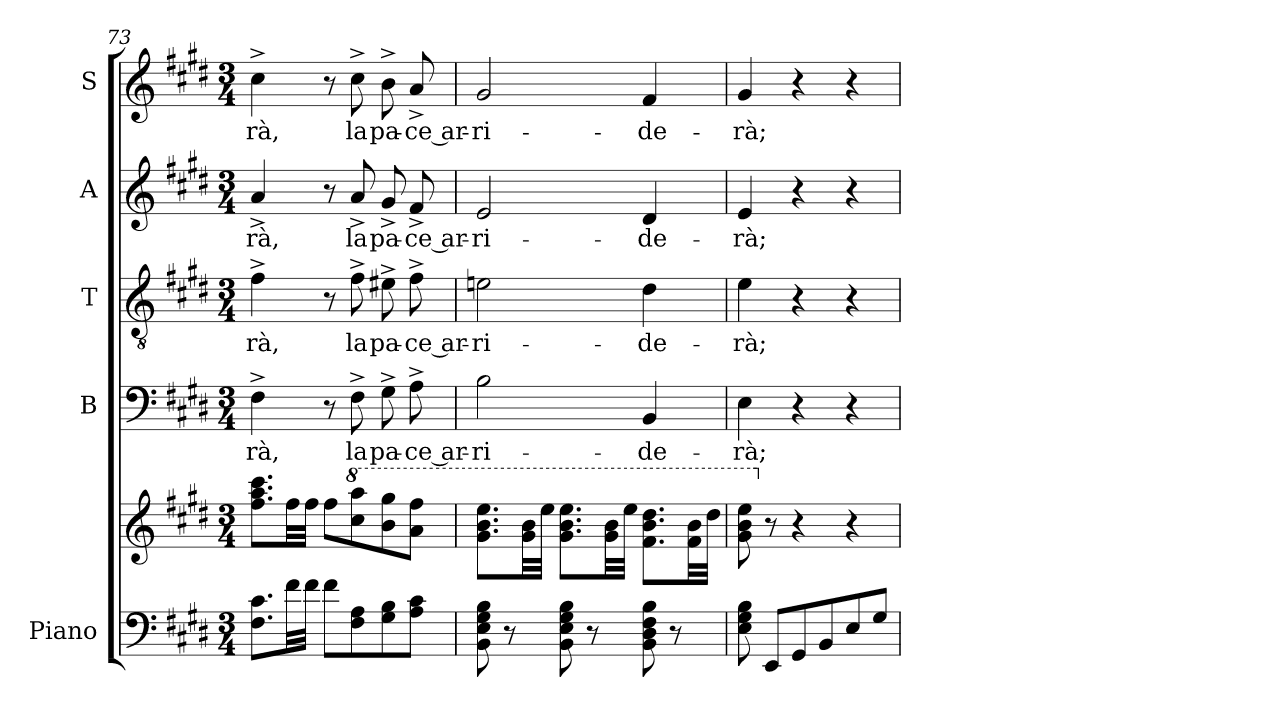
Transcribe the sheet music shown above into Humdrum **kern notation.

**kern	**kern	**kern	**text	**kern	**text	**kern	**text	**kern	**text
*part5	*part5	*part4	*part4	*part3	*part3	*part2	*part2	*part1	*part1
*staff6	*staff5	*staff4	*staff4	*staff3	*staff3	*staff2	*staff2	*staff1	*staff1
*I"Piano	*	*I"B	*	*I"T	*	*I"A	*	*I"S	*
*I'Pno	*	*I'B	*	*I'T	*	*I'A	*	*I'S	*
!!LO:PB:g=z
*clefF4	*clefG2	*clefF4	*	*clefGv2	*	*clefG2	*	*clefG2	*
*k[f#c#g#d#]	*k[f#c#g#d#]	*k[f#c#g#d#]	*	*k[f#c#g#d#]	*	*k[f#c#g#d#]	*	*k[f#c#g#d#]	*
*M3/4	*M3/4	*M3/4	*	*M3/4	*	*M3/4	*	*M3/4	*
=73	=73	=73	=73	=73	=73	=73	=73	=73	=73
8.F#\ 8.c#\L	8.ff#\ 8.aa\ 8.ccc#\L	4F#^\	-rà,	4f#^\	-rà,	4a^/	-rà,	4cc#^\	-rà,
32f#\LL	32ff#\LL	.	.	.	.	.	.	.	.
32f#\JJJ	32ff#\JJJ	.	.	.	.	.	.	.	.
8f#\L	8ff#\L	8r	.	8r	.	8r	.	8r	.
*	*8va	*	*	*	*	*	*	*	*
8F#\ 8A\	8ccc#\ 8aaa\	8F#^\	la	8f#^\	la	8a^/	la	8cc#^\	la
8G#\ 8B\	8bb\ 8ggg#\	8G#^\	pa-	8e#X^\	pa-	8g#^/	pa-	8b^\	pa-
8A\ 8c#\J	8aa\ 8fff#\J	8A^\	-ce ar-	8f#^\	-ce ar-	8f#^/	-ce ar-	8a^/	-ce ar-
=74	=74	=74	=74	=74	=74	=74	=74	=74	=74
8BB\ 8E\ 8G#\ 8B\	8.gg#\ 8.bb\ 8.eee\L	2B\	-ri-	2en\	-ri-	2e/	-ri-	2g#/	-ri-
8r	.	.	.	.	.	.	.	.	.
.	32gg#\ 32bb\LL	.	.	.	.	.	.	.	.
.	32eee\JJJ	.	.	.	.	.	.	.	.
8BB\ 8E\ 8G#\ 8B\	8.gg#\ 8.bb\ 8.eee\L	.	.	.	.	.	.	.	.
8r	.	.	.	.	.	.	.	.	.
.	32gg#\ 32bb\LL	.	.	.	.	.	.	.	.
.	32eee\JJJ	.	.	.	.	.	.	.	.
8BB\ 8D#\ 8F#\ 8B\	8.ff#\ 8.bb\ 8.ddd#\L	4BB/	-de-	4d#\	-de-	4d#/	-de-	4f#/	-de-
8r	.	.	.	.	.	.	.	.	.
.	32ff#\ 32bb\LL	.	.	.	.	.	.	.	.
.	32ddd#\JJJ	.	.	.	.	.	.	.	.
=75	=75	=75	=75	=75	=75	=75	=75	=75	=75
8E\ 8G#\ 8B\	8gg#\ 8bb\ 8eee\	4E\	-rà;	4e\	-rà;	4e/	-rà;	4g#/	-rà;
*	*X8va	*	*	*	*	*	*	*	*
8EE/L	8r	.	.	.	.	.	.	.	.
8GG#/	4r	4r	.	4r	.	4r	.	4r	.
8BB/	.	.	.	.	.	.	.	.	.
8E/	4r	4r	.	4r	.	4r	.	4r	.
8G#/J	.	.	.	.	.	.	.	.	.
=	=	=	=	=	=	=	=	=	=
*-	*-	*-	*-	*-	*-	*-	*-	*-	*-
